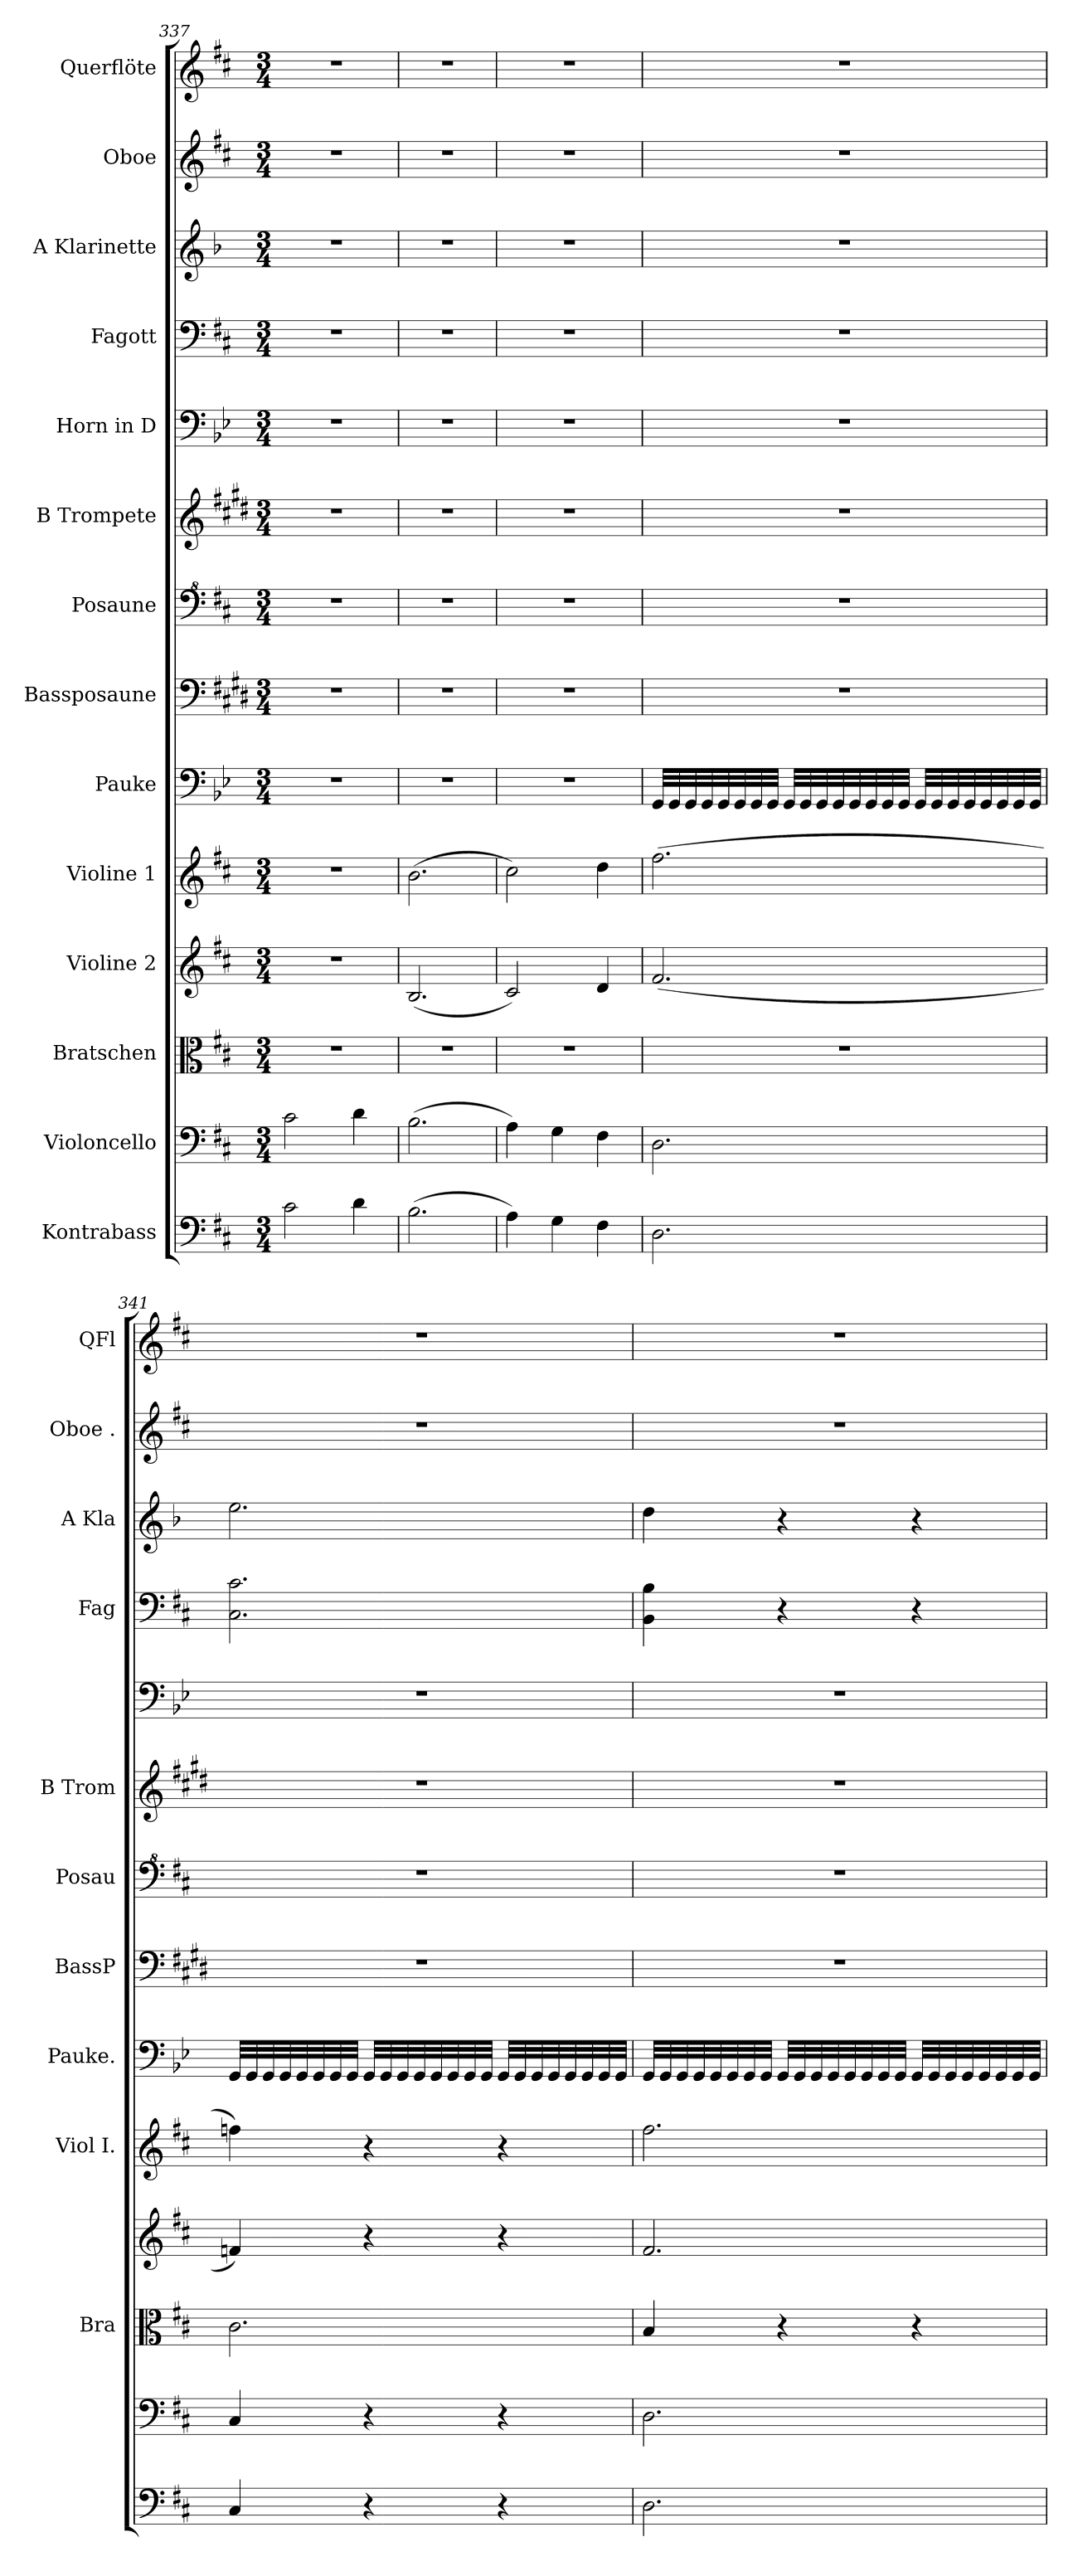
**kern	**kern	**kern	**kern	**kern	**kern	**kern	**kern	**kern	**kern	**kern	**kern	**kern	**kern
*part14	*part13	*part12	*part11	*part10	*part9	*part8	*part7	*part6	*part5	*part4	*part3	*part2	*part1
*staff14	*staff13	*staff12	*staff11	*staff10	*staff9	*staff8	*staff7	*staff6	*staff5	*staff4	*staff3	*staff2	*staff1
*I"Kontrabass	*I"Violoncello	*I"Bratschen	*I"Violine 2	*I"Violine 1	*I"Pauke	*I"Bassposaune	*I"Posaune	*I"B Trompete	*I"Horn in D	*I"Fagott	*I"A Klarinette	*I"Oboe	*I"Querflöte
*	*	*I'Bra	*	*I'Viol I.	*I'Pauke.	*I'BassP	*I'Posau	*I'B Trom	*	*I'Fag	*I'A Kla	*I'Oboe .	*I'QFl
*clefF4	*clefF4	*clefC3	*clefG2	*clefG2	*clefF4	*clefF4	*clefF^4	*clefG2	*clefF4	*clefF4	*clefG2	*clefG2	*clefG2
*ITrd7c12	*	*	*	*	*ITrd-2c-4	*ITrd1c2	*	*ITrd1c2	*ITrd-2c-4	*	*ITrd2c3	*	*
*k[f#c#]	*k[f#c#]	*k[f#c#]	*k[f#c#]	*k[f#c#]	*k[f#c#]	*k[f#c#]	*k[f#c#]	*k[f#c#]	*k[f#c#]	*k[f#c#]	*k[f#c#]	*k[f#c#]	*k[f#c#]
*M3/4	*M3/4	*M3/4	*M3/4	*M3/4	*M3/4	*M3/4	*M3/4	*M3/4	*M3/4	*M3/4	*M3/4	*M3/4	*M3/4
=337	=337	=337	=337	=337	=337	=337	=337	=337	=337	=337	=337	=337	=337
2C#\	2c#\	2.r	2.r	2.r	2.r	2.r	2.r	2.r	2.r	2.r	2.r	2.r	2.r
4D\	4d\	.	.	.	.	.	.	.	.	.	.	.	.
=338	=338	=338	=338	=338	=338	=338	=338	=338	=338	=338	=338	=338	=338
(>2.BB\	(>2.B\	2.r	(<2.B/	(>2.b\	2.r	2.r	2.r	2.r	2.r	2.r	2.r	2.r	2.r
=339	=339	=339	=339	=339	=339	=339	=339	=339	=339	=339	=339	=339	=339
4AA\)	4A\)	2.r	2c#/)	2cc#\)	2.r	2.r	2.r	2.r	2.r	2.r	2.r	2.r	2.r
4GG\	4G\	.	.	.	.	.	.	.	.	.	.	.	.
4FF#\	4F#\	.	4d/	4dd\	.	.	.	.	.	.	.	.	.
=340	=340	=340	=340	=340	=340	=340	=340	=340	=340	=340	=340	=340	=340
2.DD\	2.D\	2.r	(<2.f#/	(>2.ff#\	32BB/LLL	2.r	2.r	2.r	2.r	2.r	2.r	2.r	2.r
.	.	.	.	.	32BB/	.	.	.	.	.	.	.	.
.	.	.	.	.	32BB/	.	.	.	.	.	.	.	.
.	.	.	.	.	32BB/	.	.	.	.	.	.	.	.
.	.	.	.	.	32BB/	.	.	.	.	.	.	.	.
.	.	.	.	.	32BB/	.	.	.	.	.	.	.	.
.	.	.	.	.	32BB/	.	.	.	.	.	.	.	.
.	.	.	.	.	32BB/JJJ	.	.	.	.	.	.	.	.
.	.	.	.	.	32BB/LLL	.	.	.	.	.	.	.	.
.	.	.	.	.	32BB/	.	.	.	.	.	.	.	.
.	.	.	.	.	32BB/	.	.	.	.	.	.	.	.
.	.	.	.	.	32BB/	.	.	.	.	.	.	.	.
.	.	.	.	.	32BB/	.	.	.	.	.	.	.	.
.	.	.	.	.	32BB/	.	.	.	.	.	.	.	.
.	.	.	.	.	32BB/	.	.	.	.	.	.	.	.
.	.	.	.	.	32BB/JJJ	.	.	.	.	.	.	.	.
.	.	.	.	.	32BB/LLL	.	.	.	.	.	.	.	.
.	.	.	.	.	32BB/	.	.	.	.	.	.	.	.
.	.	.	.	.	32BB/	.	.	.	.	.	.	.	.
.	.	.	.	.	32BB/	.	.	.	.	.	.	.	.
.	.	.	.	.	32BB/	.	.	.	.	.	.	.	.
.	.	.	.	.	32BB/	.	.	.	.	.	.	.	.
.	.	.	.	.	32BB/	.	.	.	.	.	.	.	.
.	.	.	.	.	32BB/JJJ	.	.	.	.	.	.	.	.
!!LO:PB:g=z
=341	=341	=341	=341	=341	=341	=341	=341	=341	=341	=341	=341	=341	=341
4CC#/	4C#/	2.c#\	4fn/)	4ffn\)	32BB/LLL	2.r	2.r	2.r	2.r	2.C#\ 2.c#\	2.cc#\	2.r	2.r
.	.	.	.	.	32BB/	.	.	.	.	.	.	.	.
.	.	.	.	.	32BB/	.	.	.	.	.	.	.	.
.	.	.	.	.	32BB/	.	.	.	.	.	.	.	.
.	.	.	.	.	32BB/	.	.	.	.	.	.	.	.
.	.	.	.	.	32BB/	.	.	.	.	.	.	.	.
.	.	.	.	.	32BB/	.	.	.	.	.	.	.	.
.	.	.	.	.	32BB/JJJ	.	.	.	.	.	.	.	.
4r	4r	.	4r	4r	32BB/LLL	.	.	.	.	.	.	.	.
.	.	.	.	.	32BB/	.	.	.	.	.	.	.	.
.	.	.	.	.	32BB/	.	.	.	.	.	.	.	.
.	.	.	.	.	32BB/	.	.	.	.	.	.	.	.
.	.	.	.	.	32BB/	.	.	.	.	.	.	.	.
.	.	.	.	.	32BB/	.	.	.	.	.	.	.	.
.	.	.	.	.	32BB/	.	.	.	.	.	.	.	.
.	.	.	.	.	32BB/JJJ	.	.	.	.	.	.	.	.
4r	4r	.	4r	4r	32BB/LLL	.	.	.	.	.	.	.	.
.	.	.	.	.	32BB/	.	.	.	.	.	.	.	.
.	.	.	.	.	32BB/	.	.	.	.	.	.	.	.
.	.	.	.	.	32BB/	.	.	.	.	.	.	.	.
.	.	.	.	.	32BB/	.	.	.	.	.	.	.	.
.	.	.	.	.	32BB/	.	.	.	.	.	.	.	.
.	.	.	.	.	32BB/	.	.	.	.	.	.	.	.
.	.	.	.	.	32BB/JJJ	.	.	.	.	.	.	.	.
=342	=342	=342	=342	=342	=342	=342	=342	=342	=342	=342	=342	=342	=342
2.DD\	2.D\	4B/	2.f#/	2.ff#\	32BB/LLL	2.r	2.r	2.r	2.r	4BB\ 4B\	4b\	2.r	2.r
.	.	.	.	.	32BB/	.	.	.	.	.	.	.	.
.	.	.	.	.	32BB/	.	.	.	.	.	.	.	.
.	.	.	.	.	32BB/	.	.	.	.	.	.	.	.
.	.	.	.	.	32BB/	.	.	.	.	.	.	.	.
.	.	.	.	.	32BB/	.	.	.	.	.	.	.	.
.	.	.	.	.	32BB/	.	.	.	.	.	.	.	.
.	.	.	.	.	32BB/JJJ	.	.	.	.	.	.	.	.
.	.	4r	.	.	32BB/LLL	.	.	.	.	4r	4r	.	.
.	.	.	.	.	32BB/	.	.	.	.	.	.	.	.
.	.	.	.	.	32BB/	.	.	.	.	.	.	.	.
.	.	.	.	.	32BB/	.	.	.	.	.	.	.	.
.	.	.	.	.	32BB/	.	.	.	.	.	.	.	.
.	.	.	.	.	32BB/	.	.	.	.	.	.	.	.
.	.	.	.	.	32BB/	.	.	.	.	.	.	.	.
.	.	.	.	.	32BB/JJJ	.	.	.	.	.	.	.	.
.	.	4r	.	.	32BB/LLL	.	.	.	.	4r	4r	.	.
.	.	.	.	.	32BB/	.	.	.	.	.	.	.	.
.	.	.	.	.	32BB/	.	.	.	.	.	.	.	.
.	.	.	.	.	32BB/	.	.	.	.	.	.	.	.
.	.	.	.	.	32BB/	.	.	.	.	.	.	.	.
.	.	.	.	.	32BB/	.	.	.	.	.	.	.	.
.	.	.	.	.	32BB/	.	.	.	.	.	.	.	.
.	.	.	.	.	32BB/JJJ	.	.	.	.	.	.	.	.
=	=	=	=	=	=	=	=	=	=	=	=	=	=
*-	*-	*-	*-	*-	*-	*-	*-	*-	*-	*-	*-	*-	*-
